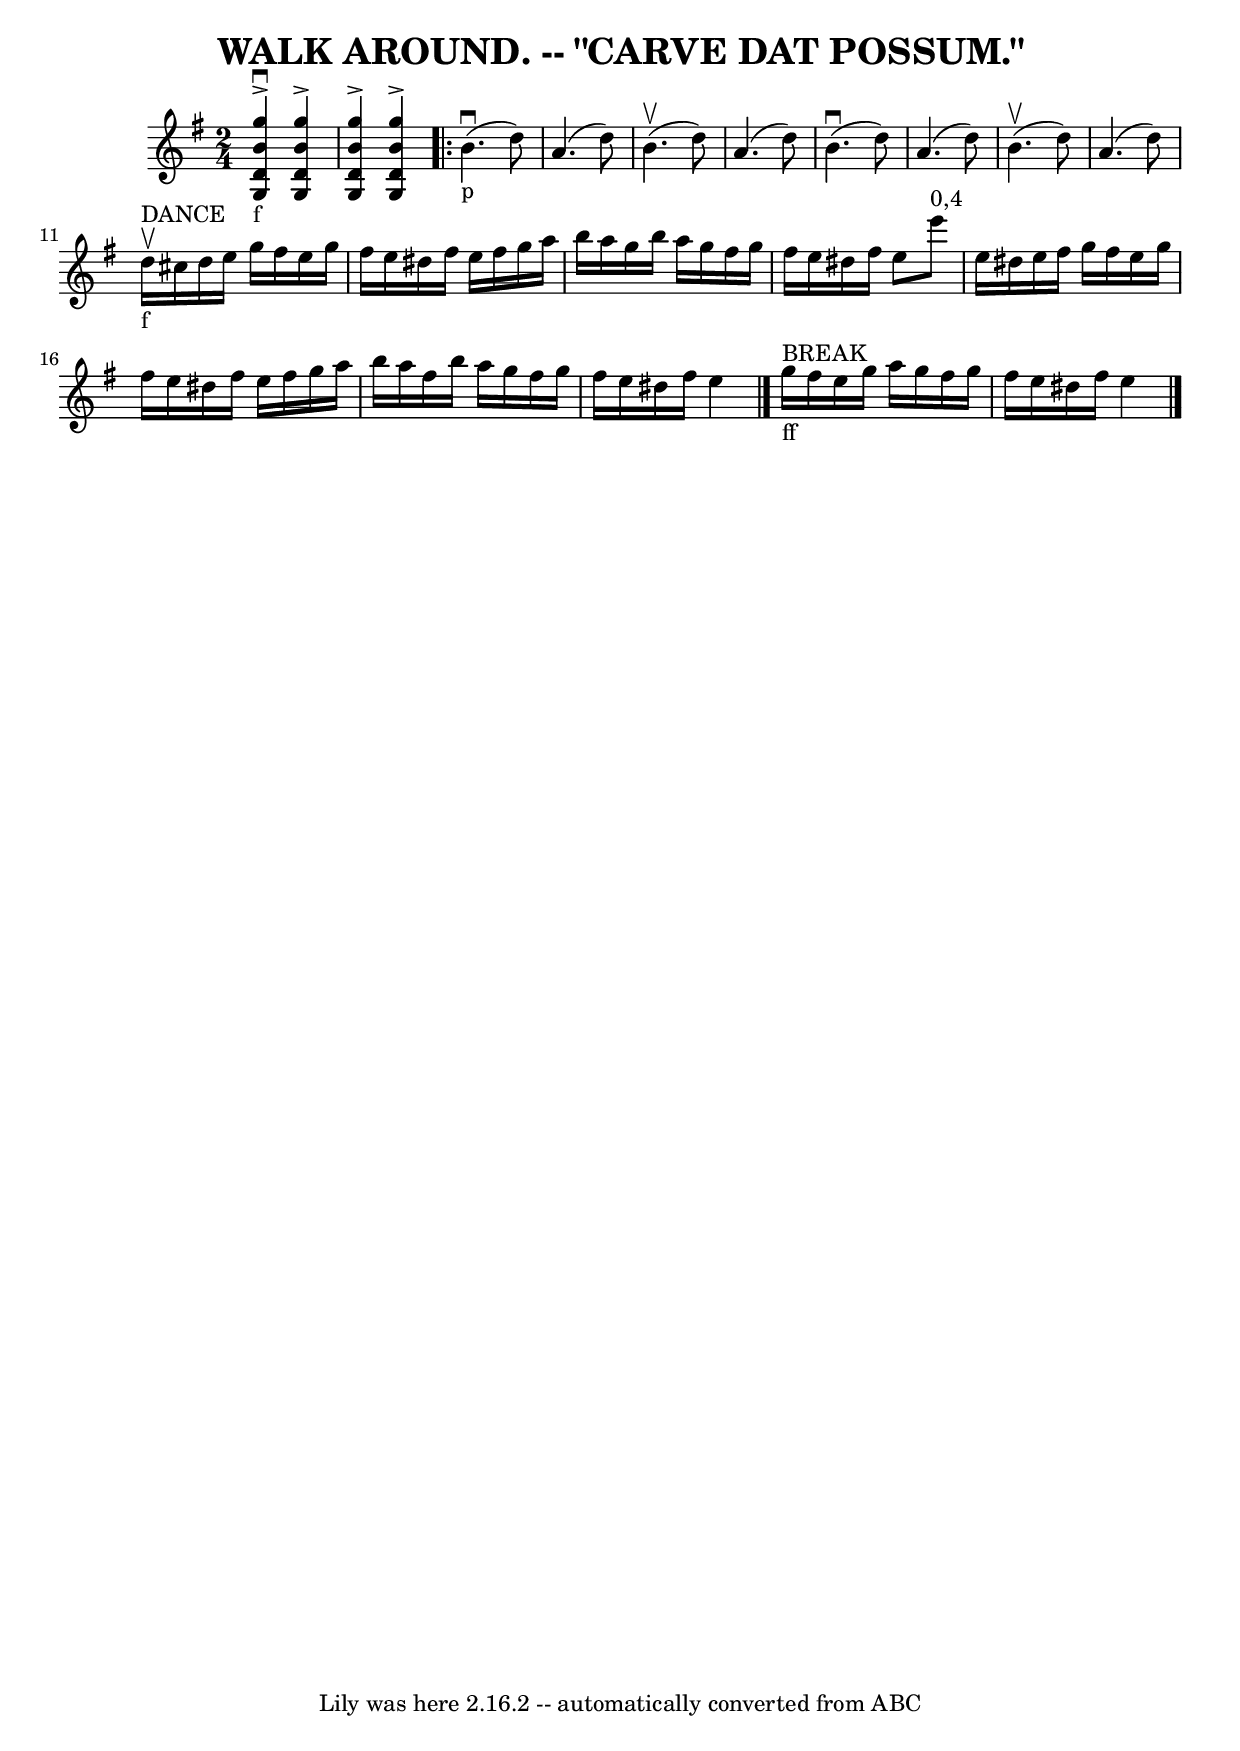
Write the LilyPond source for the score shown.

\version "2.16.2"
\include "Mammoth.ily"
\header {
  %% book = "Coles pg 26.1"
  crossRefNumber = "1"
  footnotes = "\\\\I = start crescendo hairpin, L = end crescendo hairpin"
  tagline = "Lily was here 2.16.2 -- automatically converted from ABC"
  title = "WALK AROUND. -- \"CARVE DAT POSSUM.\""

}
voicedefault =  {


  \time 2/4 
  \key g \major
  << g''4_"f"^\accent^\downbow b'4 d'4 g4  
   >>   << g''4^\accent b'4 d'4 g4   >>   |
  << g''4^\accent b'4 d'4 g4   >>   << g''4^\accent b'4 d'4 g4   >>   

  \repeat volta 2 {
    b'4._"p"(^\downbow d''8)   |
    a'4. (
    d''8) |
    b'4.^\upbow(d''8)   |
    a'4. (d''8)    |
    b'4.^\downbow(d''8)   |
    a'4. (d''8)    |
    b'4.^\upbow(d''8)   |
    a'4. (d''8)   |
    
    d''16_"f"^"DANCE"^\upbow cis''16 d''16 e''16 g''16    
    fis''16 e''16 g''16    |
    fis''16 e''16 dis''16 fis''16  
    e''16 fis''16 g''16 a''16    |
    b''16 a''16 g''16    
    b''16 a''16 g''16 fis''16 g''16    |
    fis''16 e''16    
    dis''16 fis''16 e''8 e'''8^"0,4"   |
    e''16 dis''16    
    e''16 fis''16 g''16 fis''16 e''16 g''16    |
    fis''16    
    e''16 dis''16 fis''16 e''16 fis''16 g''16 a''16    |
    
    b''16 a''16 fis''16 b''16 a''16 g''16 fis''16 g''16     |
    fis''16 e''16 dis''16 fis''16 e''4    \bar "|."         
    g''16_"ff"^"BREAK" fis''16 e''16 g''16 a''16 g''16 fis''16    
    g''16    |
    fis''16 e''16 dis''16 fis''16 e''4    \bar "|." 
    
  }

}

\score{
  <<

    \context Staff="default"
    {
      \voicedefault 
      
    }

  >>
  \layout {
    
  }
  \midi {
  }

}
